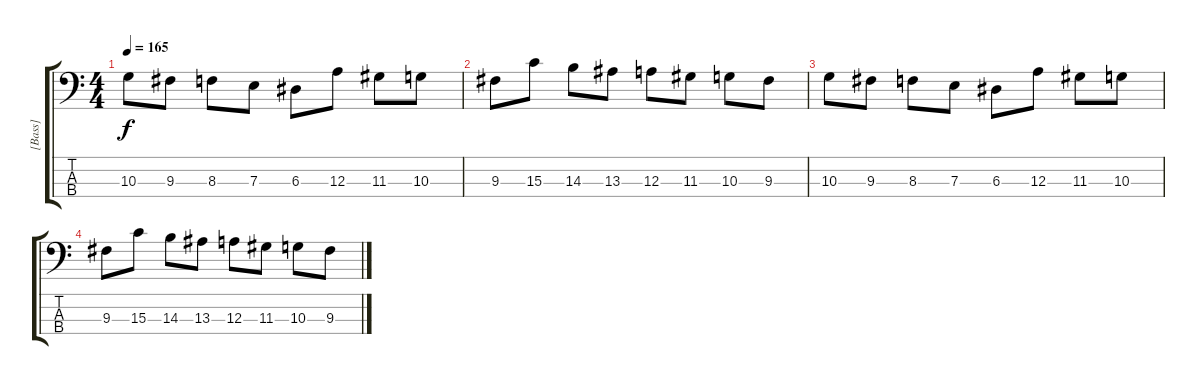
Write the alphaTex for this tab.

\track ("[Bass]" "[Bass]") {instrument electricbassfinger}
\staff {score tabs}
\tuning (G2 D2 A1 E1) {hide}
\ts (4 4)
\tempo 165
\clef f4
\ks c
10.3.8{dy f} 9.3.8 8.3.8 7.3.8 6.3.8 12.3.8 11.3.8 10.3.8 |
9.3.8 15.3.8 14.3.8 13.3.8 12.3.8 11.3.8 10.3.8 9.3.8 |
10.3.8 9.3.8 8.3.8 7.3.8 6.3.8 12.3.8 11.3.8 10.3.8 |
9.3.8 15.3.8 14.3.8 13.3.8 12.3.8 11.3.8 10.3.8 9.3.8
